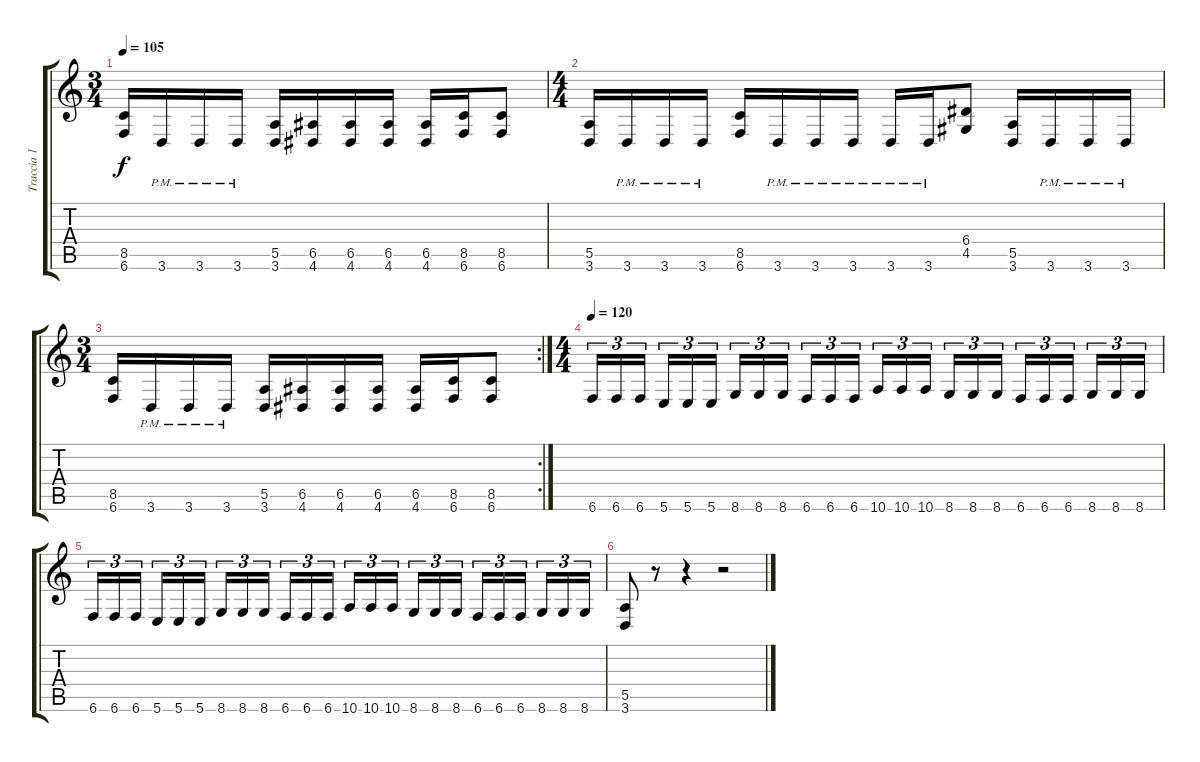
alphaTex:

\track ("Traccia 1" "Traccia 1") {instrument distortionguitar}
\staff {score tabs}
\tuning (B3 Gb3 D3 A2 E2 B1) {hide}
\ts (3 4)
\tempo 105
\clef g2
\ks c
(8.5 6.6).16{dy f} 3.6{pm}.16 3.6{pm}.16 3.6{pm}.16 (5.5 3.6).16 (6.5 4.6).16 (6.5 4.6).16 (6.5 4.6).16 (6.5 4.6).16 (8.5 6.6).16 (8.5 6.6).8 |
\ts (4 4)
(5.5 3.6).16 3.6{pm}.16 3.6{pm}.16 3.6{pm}.16 (8.5 6.6).16 3.6{pm}.16 3.6{pm}.16 3.6{pm}.16 3.6{pm}.16 3.6{pm}.16 (6.4 4.5).8 (5.5 3.6).16 3.6{pm}.16 3.6{pm}.16 3.6{pm}.16 |
\rc 2
\ts (3 4)
(8.5 6.6).16 3.6{pm}.16 3.6{pm}.16 3.6{pm}.16 (5.5 3.6).16 (6.5 4.6).16 (6.5 4.6).16 (6.5 4.6).16 (6.5 4.6).16 (8.5 6.6).16 (8.5 6.6).8 |
\ts (4 4)
\tempo 120
6.6.16{tu (3 2)} 6.6.16{tu (3 2)} 6.6.16{tu (3 2)} 5.6.16{tu (3 2)} 5.6.16{tu (3 2)} 5.6.16{tu (3 2)} 8.6.16{tu (3 2)} 8.6.16{tu (3 2)} 8.6.16{tu (3 2)} 6.6.16{tu (3 2)} 6.6.16{tu (3 2)} 6.6.16{tu (3 2)} 10.6.16{tu (3 2)} 10.6.16{tu (3 2)} 10.6.16{tu (3 2)} 8.6.16{tu (3 2)} 8.6.16{tu (3 2)} 8.6.16{tu (3 2)} 6.6.16{tu (3 2)} 6.6.16{tu (3 2)} 6.6.16{tu (3 2)} 8.6.16{tu (3 2)} 8.6.16{tu (3 2)} 8.6.16{tu (3 2)} |
6.6.16{tu (3 2)} 6.6.16{tu (3 2)} 6.6.16{tu (3 2)} 5.6.16{tu (3 2)} 5.6.16{tu (3 2)} 5.6.16{tu (3 2)} 8.6.16{tu (3 2)} 8.6.16{tu (3 2)} 8.6.16{tu (3 2)} 6.6.16{tu (3 2)} 6.6.16{tu (3 2)} 6.6.16{tu (3 2)} 10.6.16{tu (3 2)} 10.6.16{tu (3 2)} 10.6.16{tu (3 2)} 8.6.16{tu (3 2)} 8.6.16{tu (3 2)} 8.6.16{tu (3 2)} 6.6.16{tu (3 2)} 6.6.16{tu (3 2)} 6.6.16{tu (3 2)} 8.6.16{tu (3 2)} 8.6.16{tu (3 2)} 8.6.16{tu (3 2)} |
(5.5 3.6).8 r.8 r.4 r.2
